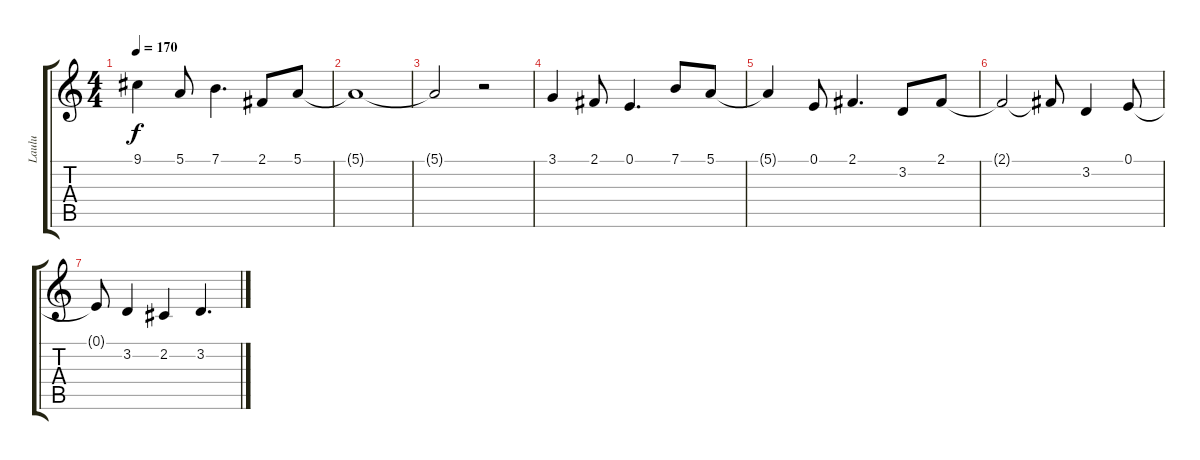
\track ("Laulu" "Laulu") {instrument clarinet}
\staff {score tabs}
\tuning (E4 B3 G3 D3 A2 E2) {hide}
\ts (4 4)
\tempo 170
\clef g2
\ks c
9.1{t}.4{dy f} 5.1.8 7.1.4{d} 2.1.8 5.1.8 |
5.1{t}.1 |
5.1{t}.2 r.2 |
3.1.4 2.1.8 0.1.4{d} 7.1.8 5.1.8 |
5.1{t}.4 0.1.8 2.1.4{d} 3.2.8 2.1.8 |
2.1{t}.2 2.1{t}.8 3.2.4 0.1.8 |
0.1{t}.8 3.2.4 2.2.4 3.2.4{d}
